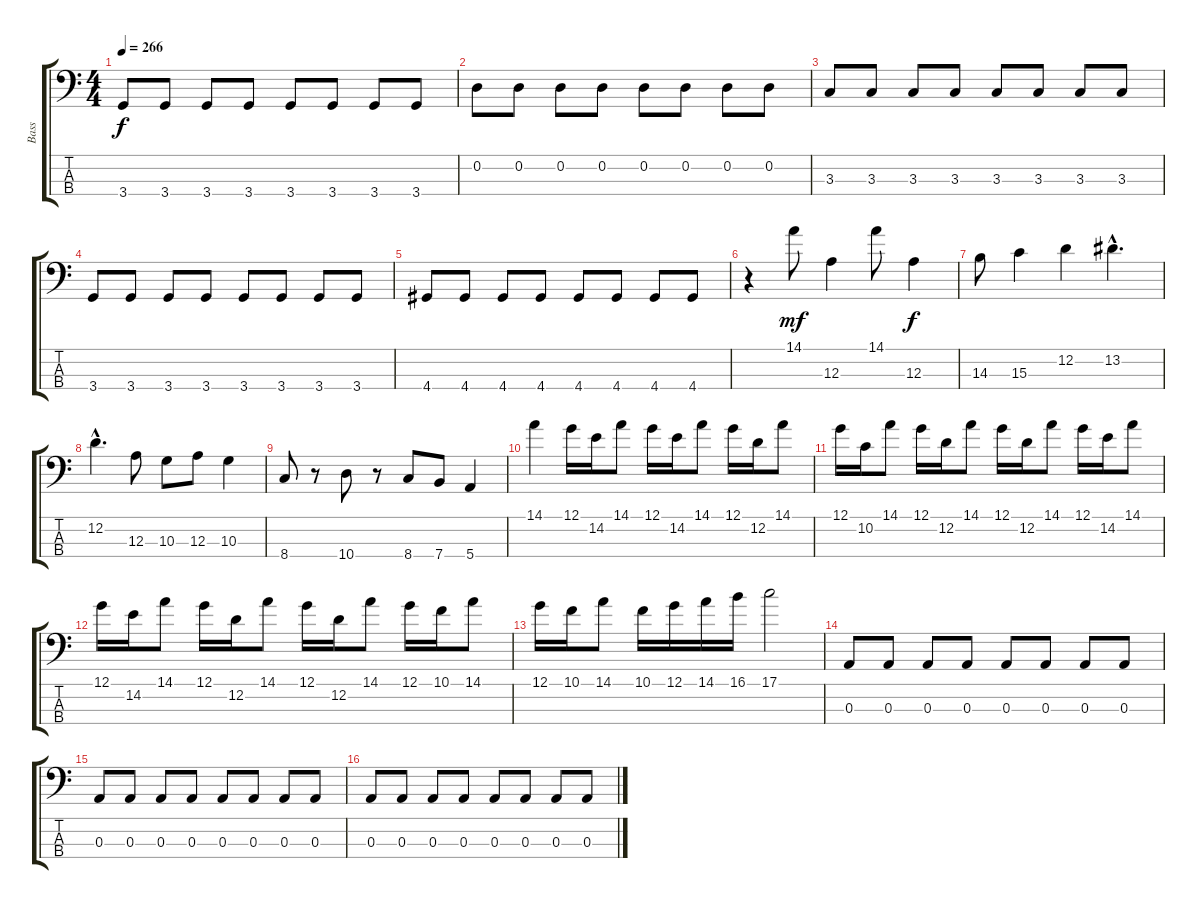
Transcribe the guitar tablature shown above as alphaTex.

\track ("Bass" "Bass") {instrument electricbasspick}
\staff {score tabs}
\tuning (G2 D2 A1 E1) {hide}
\ts (4 4)
\tempo 266
\clef f4
\ks c
3.4.8{dy f} 3.4.8 3.4.8 3.4.8 3.4.8 3.4.8 3.4.8 3.4.8 |
0.2.8 0.2.8 0.2.8 0.2.8 0.2.8 0.2.8 0.2.8 0.2.8 |
3.3.8 3.3.8 3.3.8 3.3.8 3.3.8 3.3.8 3.3.8 3.3.8 |
3.4.8 3.4.8 3.4.8 3.4.8 3.4.8 3.4.8 3.4.8 3.4.8 |
4.4.8 4.4.8 4.4.8 4.4.8 4.4.8 4.4.8 4.4.8 4.4.8 |
r.4 14.1.8{dy mf} 12.3.4 14.1.8 12.3.4{dy f} |
14.3.8 15.3.4 12.2.4 13.2{hac}.4{d} |
12.2{hac}.4{d} 12.3.8 10.3.8 12.3.8 10.3.4 |
8.4.8 r.8 10.4.8 r.8 8.4.8 7.4.8 5.4.4 |
14.1.4 12.1.16 14.2.16 14.1.8 12.1.16 14.2.16 14.1.8 12.1.16 12.2.16 14.1.8 |
12.1.16 10.2.16 14.1.8 12.1.16 12.2.16 14.1.8 12.1.16 12.2.16 14.1.8 12.1.16 14.2.16 14.1.8 |
12.1.16 14.2.16 14.1.8 12.1.16 12.2.16 14.1.8 12.1.16 12.2.16 14.1.8 12.1.16 10.1.16 14.1.8 |
12.1.16 10.1.16 14.1.8 10.1.16 12.1.16 14.1.16 16.1.16 17.1.2 |
0.3.8 0.3.8 0.3.8 0.3.8 0.3.8 0.3.8 0.3.8 0.3.8 |
0.3.8 0.3.8 0.3.8 0.3.8 0.3.8 0.3.8 0.3.8 0.3.8 |
0.3.8 0.3.8 0.3.8 0.3.8 0.3.8 0.3.8 0.3.8 0.3.8
